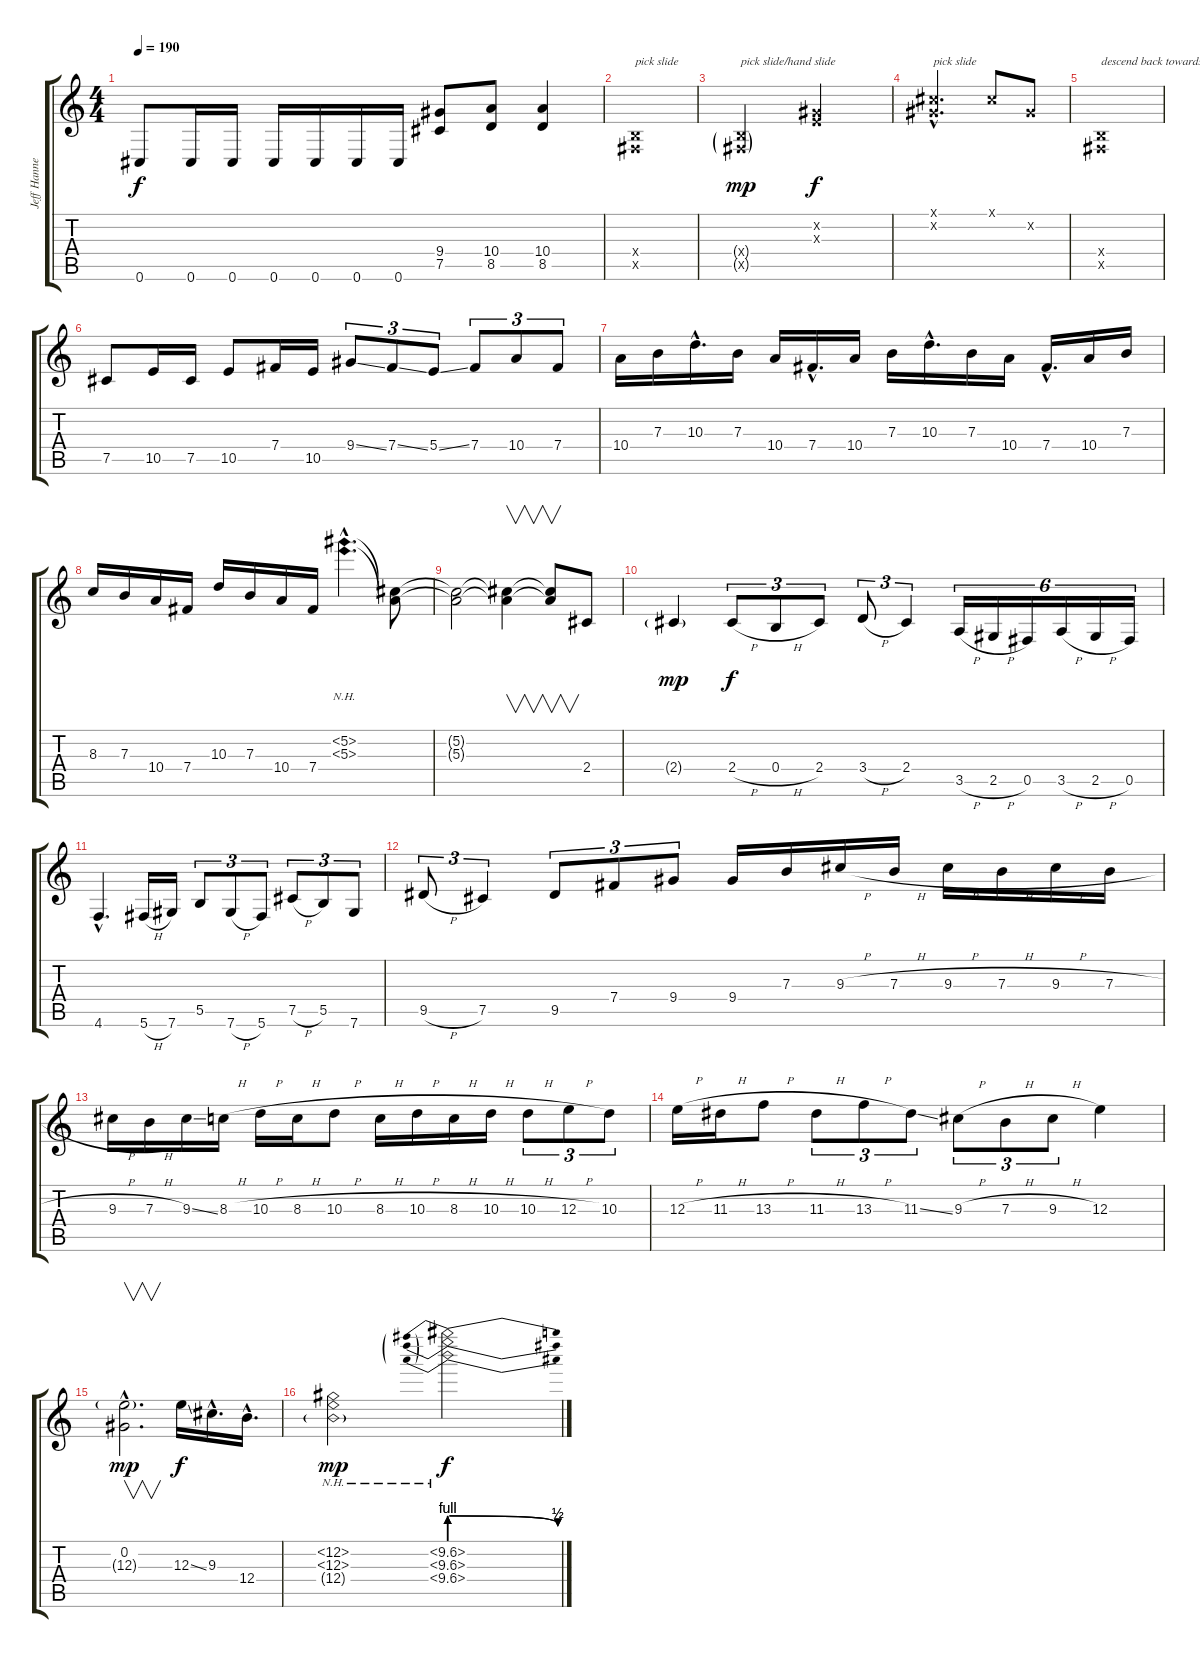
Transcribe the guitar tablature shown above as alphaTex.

\track ("Jeff Hanneman" "Jeff Hanne") {instrument distortionguitar}
\staff {score tabs}
\tuning (Db4 Ab3 E3 B2 Gb2 Db2) {hide}
\ts (4 4)
\tempo 190
\clef g2
\ks c
0.6.8{dy f} 0.6.16 0.6.16 0.6.16 0.6.16 0.6.16 0.6.16 (9.4 7.5).8 (10.4 8.5).8 (10.4 8.5).4 |
(0.4{x} 0.5{x}).1{txt "pick slide"} |
(0.4{g x} 0.5{g x}).2{txt "pick slide/hand slide" dy mp} (0.2{x} 0.3{x}).2{dy f} |
(0.1{hac x} 0.2{hac x}).2{d txt "pick slide"} 0.1{x}.8 0.2{x}.8 |
(0.4{x} 0.5{x}).1{txt "descend back towards nut"} |
7.5.8 10.5.16 7.5.16 10.5.8 7.4.16 10.5.16 9.4{ss}.8{tu (3 2)} 7.4{ss}.8{tu (3 2)} 5.4{ss}.8{tu (3 2)} 7.4.8{tu (3 2)} 10.4.8{tu (3 2)} 7.4.8{tu (3 2)} |
10.4.16 7.3.16 10.3{hac}.16{d} 7.3.16 10.4.16 7.4{hac}.16{d} 10.4.16 7.3.16 10.3{hac}.16{d} 7.3.16 10.4.16 7.4{hac}.16{d} 10.4.16 7.3.16 |
8.3.16 7.3.16 10.4.16 7.4.16 10.3.16 7.3.16 10.4.16 7.4.16 (5.2{nh hac} 5.3{nh hac}).4{d} (5.2{t} 5.3{t}).8 |
(5.2{t} 5.3{t}).2 (5.2{t} 5.3{t}).4{v} (5.2{t} 5.3{t}).8{v} 2.4.8{instrument distortionguitar} |
2.4{g}.4{dy mp} 2.4{h}.8{tu (3 2) dy f} 0.4{h}.8{tu (3 2)} 2.4.8{tu (3 2)} 3.4{h}.8{tu (3 2)} 2.4.4{tu (3 2)} 3.5{h}.16{tu (6 4)} 2.5{h}.16{tu (6 4)} 0.5.16{tu (6 4)} 3.5{h}.16{tu (6 4)} 2.5{h}.16{tu (6 4)} 0.5.16{tu (6 4)} |
4.6{hac}.4{d} 5.6{h}.16 7.6.16 5.5.8{tu (3 2)} 7.6{h}.8{tu (3 2)} 5.6.8{tu (3 2)} 7.5{h}.8{tu (3 2)} 5.5.8{tu (3 2)} 7.6.8{tu (3 2)} |
9.5{h}.8{tu (3 2)} 7.5.4{tu (3 2)} 9.5.8{tu (3 2)} 7.4.8{tu (3 2)} 9.4.8{tu (3 2)} 9.4.16 7.3.16 9.3{h}.16 7.3{h}.16 9.3{h}.16 7.3{h}.16 9.3{h}.16 7.3{h}.16 |
9.3{h}.16 7.3{h}.16 9.3{ss}.16 8.3{h}.16 10.3{h}.16 8.3{h}.16 10.3{h}.8 8.3{h}.16 10.3{h}.16 8.3{h}.16 10.3{h}.16 10.3{h}.8{tu (3 2)} 12.3{h}.8{tu (3 2)} 10.3.8{tu (3 2)} |
12.3{h}.16 11.3{h}.16 13.3{h}.8 11.3{h}.8{tu (3 2)} 13.3{h}.8{tu (3 2)} 11.3{ss}.8{tu (3 2)} 9.3{h}.8{tu (3 2)} 7.3{h}.8{tu (3 2)} 9.3{h}.8{tu (3 2)} 12.3.4 |
(0.2{hac} 12.3{g hac}).2{v d dy mp} 12.3{ss}.16{dy f} 9.3{hac}.16{d} 12.4{hac}.16{d} |
(12.2{nh} 12.3{nh} 12.4{nh g}).2{dy mp} (10.2{be (prebendrelease 0 4 60 2) nh} 10.3{be (prebendrelease 0 4 60 2) nh} 10.4{be (prebendrelease 0 4 60 2) nh}).2{dy f}
